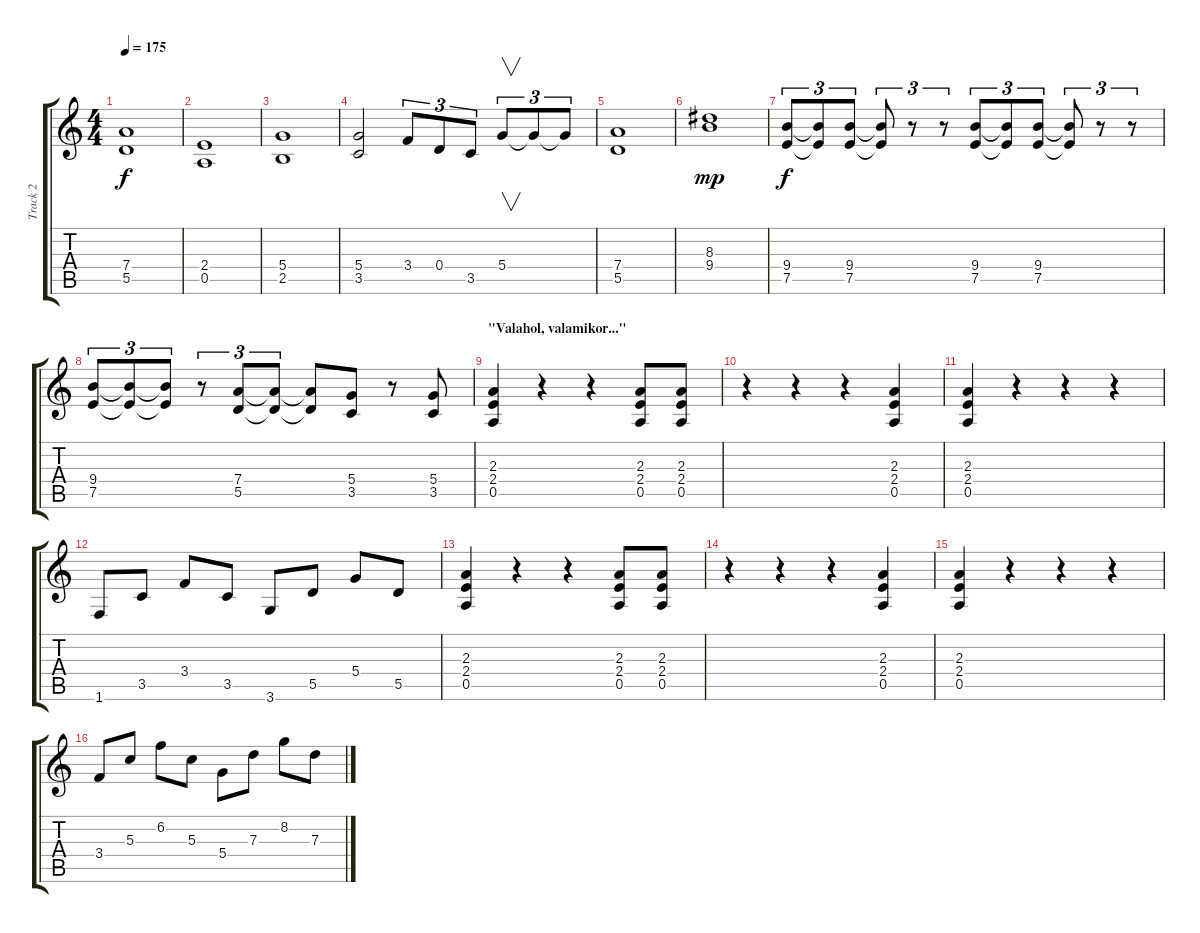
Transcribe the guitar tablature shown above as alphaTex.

\track ("Track 2" "Track 2") {instrument distortionguitar}
\staff {score tabs}
\tuning (E4 B3 G3 D3 A2 E2) {hide}
\ts (4 4)
\tempo 175
\clef g2
\ks c
(7.4 5.5).1{dy f} |
(2.4 0.5).1 |
(5.4 2.5).1 |
(5.4 3.5).2 3.4.8{tu (3 2)} 0.4.8{tu (3 2)} 3.5.8{tu (3 2)} 5.4.8{v tu (3 2)} 5.4{t}.8{tu (3 2)} 5.4{t}.8{tu (3 2)} |
(7.4 5.5).1 |
(8.3 9.4).1{dy mp} |
(9.4 7.5).8{tu (3 2) dy f} (9.4{t} 7.5{t}).8{tu (3 2)} (9.4 7.5).8{tu (3 2)} (9.4{t} 7.5{t}).8{tu (3 2)} r.8{tu (3 2)} r.8{tu (3 2)} (9.4 7.5).8{tu (3 2)} (9.4{t} 7.5{t}).8{tu (3 2)} (9.4 7.5).8{tu (3 2)} (9.4{t} 7.5{t}).8{tu (3 2)} r.8{tu (3 2)} r.8{tu (3 2)} |
(9.4 7.5).8{tu (3 2)} (9.4{t} 7.5{t}).8{tu (3 2)} (9.4{t} 7.5{t}).8{tu (3 2)} r.8{tu (3 2)} (7.4 5.5).8{tu (3 2)} (7.4{t} 5.5{t}).8{tu (3 2)} (7.4{t} 5.5{t}).8 (5.4 3.5).8 r.8 (5.4 3.5).8 |
\section ("" "\"Valahol, valamikor...\"")
(2.3 2.4 0.5).4 r.4 r.4 (2.3 2.4 0.5).8 (2.3 2.4 0.5).8 |
r.4 r.4 r.4 (2.3 2.4 0.5).4 |
(2.3 2.4 0.5).4 r.4 r.4 r.4 |
1.6.8 3.5.8 3.4.8 3.5.8 3.6.8 5.5.8 5.4.8 5.5.8 |
(2.3 2.4 0.5).4 r.4 r.4 (2.3 2.4 0.5).8 (2.3 2.4 0.5).8 |
r.4 r.4 r.4 (2.3 2.4 0.5).4 |
(2.3 2.4 0.5).4 r.4 r.4 r.4 |
3.4.8 5.3.8 6.2.8 5.3.8 5.4.8 7.3.8 8.2.8 7.3.8
